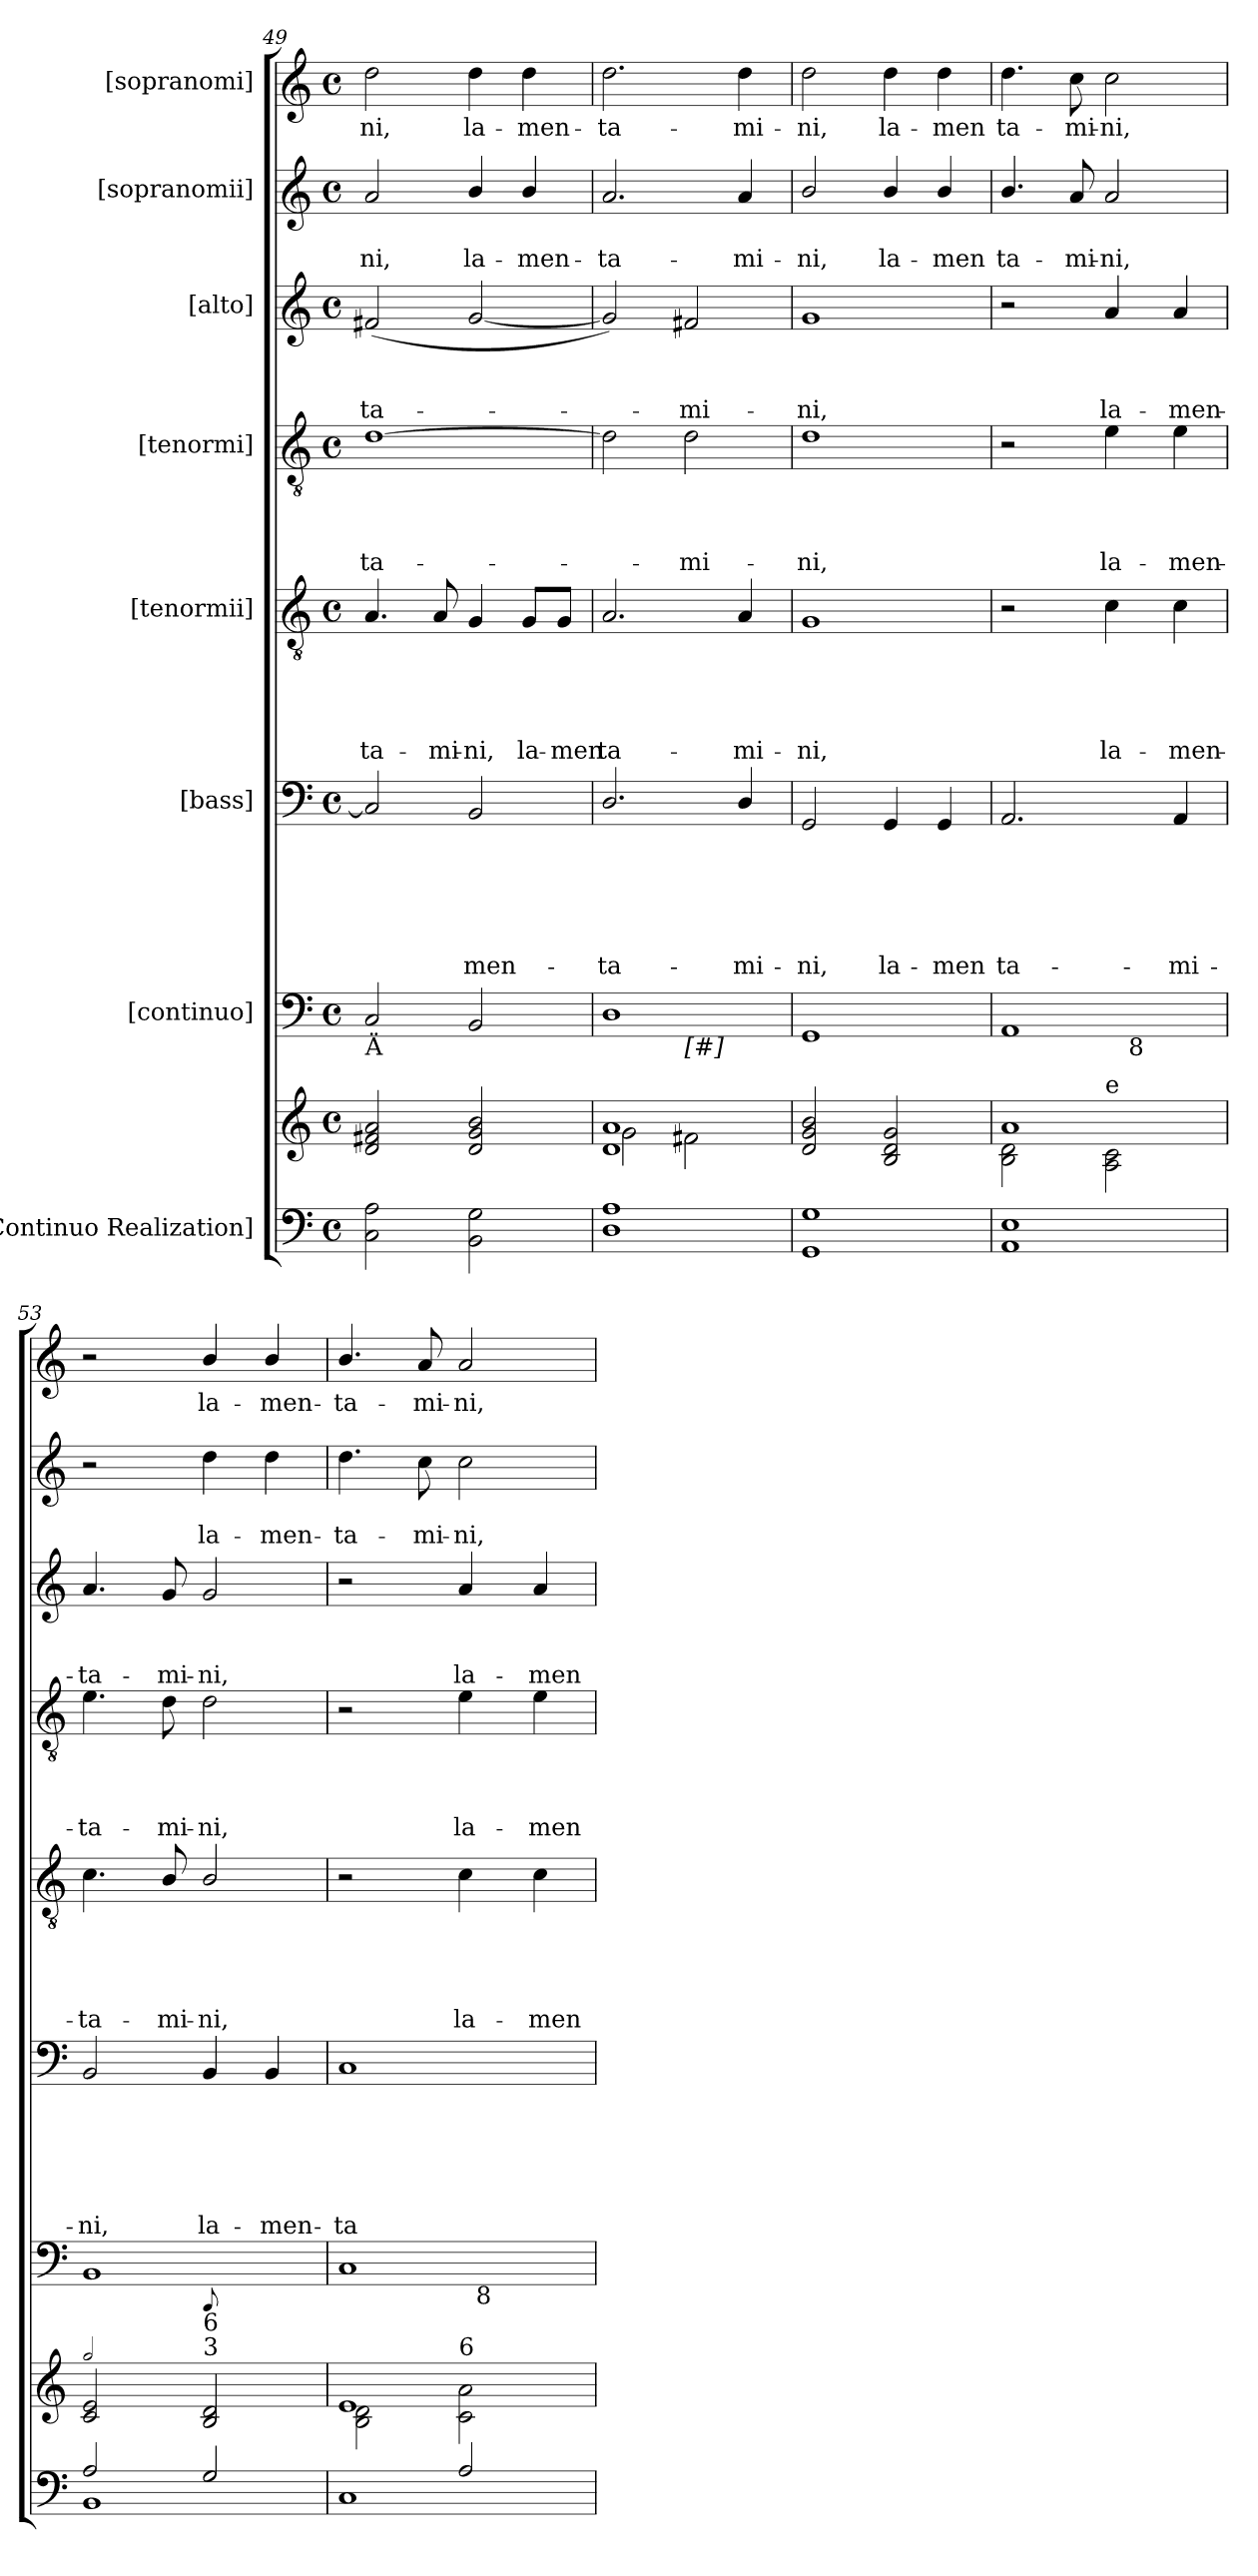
**kern	**kern	**kern	**kern	**text	**text	**text	**text	**text	**text	**kern	**text	**text	**text	**text	**text	**kern	**text	**text	**text	**text	**kern	**text	**text	**text	**kern	**text	**text	**kern	**text
*part8	*part8	*part7	*part6	*part6	*part6	*part6	*part6	*part6	*part6	*part5	*part5	*part5	*part5	*part5	*part5	*part4	*part4	*part4	*part4	*part4	*part3	*part3	*part3	*part3	*part2	*part2	*part2	*part1	*part1
*staff9	*staff8	*staff7	*staff6	*staff6	*staff6	*staff6	*staff6	*staff6	*staff6	*staff5	*staff5	*staff5	*staff5	*staff5	*staff5	*staff4	*staff4	*staff4	*staff4	*staff4	*staff3	*staff3	*staff3	*staff3	*staff2	*staff2	*staff2	*staff1	*staff1
*I"[Continuo Realization]	*	*I"[continuo]	*I"[bass]	*	*	*	*	*	*	*I"[tenormii]	*	*	*	*	*	*I"[tenormi]	*	*	*	*	*I"[alto]	*	*	*	*I"[sopranomii]	*	*	*I"[sopranomi]	*
*clefF4	*clefG2	*clefF4	*clefF4	*	*	*	*	*	*	*clefGv2	*	*	*	*	*	*clefGv2	*	*	*	*	*clefG2	*	*	*	*clefG2	*	*	*clefG2	*
*k[]	*k[]	*k[]	*k[]	*	*	*	*	*	*	*k[]	*	*	*	*	*	*k[]	*	*	*	*	*k[]	*	*	*	*k[]	*	*	*k[]	*
*C:	*C:	*C:	*C:	*	*	*	*	*	*	*C:	*	*	*	*	*	*C:	*	*	*	*	*C:	*	*	*	*C:	*	*	*C:	*
*M4/4	*M4/4	*M4/4	*M4/4	*	*	*	*	*	*	*M4/4	*	*	*	*	*	*M4/4	*	*	*	*	*M4/4	*	*	*	*M4/4	*	*	*M4/4	*
*met(c)	*met(c)	*met(c)	*met(c)	*	*	*	*	*	*	*met(c)	*	*	*	*	*	*met(c)	*	*	*	*	*met(c)	*	*	*	*met(c)	*	*	*met(c)	*
=49	=49	=49	=49	=49	=49	=49	=49	=49	=49	=49	=49	=49	=49	=49	=49	=49	=49	=49	=49	=49	=49	=49	=49	=49	=49	=49	=49	=49	=49
!	!	!LO:TX:b:t=Ä	!	!	!	!	!	!	!	!	!	!	!	!	!	!	!	!	!	!	!	!	!	!	!	!	!	!	!
!	!	!	!	!	!	!	!	!	!	!	!	!	!	!	!LO:LY:b	!	!	!	!	!LO:LY:b	!	!	!	!LO:LY:b	!	!	!LO:LY:b	!	!LO:LY:b
2C\> 2A\>	2d/ 2f#X/ 2a/	2C/	2C/]	.	.	.	.	.	.	4.A/	.	.	.	.	-ta-	[>1d	.	.	.	-ta-	(<2f#X/	.	.	-ta-	2a/	.	-ni,	2dd\	-ni,
!	!	!	!	!	!	!	!	!	!	!	!	!	!	!	!LO:LY:b	!	!	!	!	!	!	!	!	!	!	!	!	!	!
.	.	.	.	.	.	.	.	.	.	8A/	.	.	.	.	-mi-	.	.	.	.	.	.	.	.	.	.	.	.	.	.
!	!	!	!	!	!	!	!	!	!LO:LY:b	!	!	!	!	!	!LO:LY:b:rj	!	!	!	!	!	!	!	!	!	!	!	!LO:LY:b	!	!LO:LY:b
2BB\> 2G\>	2d/ 2g/ 2b/	2BB</	2BB/	.	.	.	.	.	-men-	4G/	.	.	.	.	-ni,	.	.	.	.	.	[<2g/	.	.	.	4b/	.	la-	4dd\	la-
!	!	!	!	!	!	!	!	!	!	!	!	!	!	!	!LO:LY:b	!	!	!	!	!	!	!	!	!	!	!	!LO:LY:b	!	!LO:LY:b
.	.	.	.	.	.	.	.	.	.	8G/L	.	.	.	.	la-	.	.	.	.	.	.	.	.	.	4b/	.	-men-	4dd\	-men-
!	!	!	!	!	!	!	!	!	!	!	!	!	!	!	!LO:LY:b	!	!	!	!	!	!	!	!	!	!	!	!	!	!
.	.	.	.	.	.	.	.	.	.	8G/J	.	.	.	.	-men-	.	.	.	.	.	.	.	.	.	.	.	.	.	.
=50	=50	=50	=50	=50	=50	=50	=50	=50	=50	=50	=50	=50	=50	=50	=50	=50	=50	=50	=50	=50	=50	=50	=50	=50	=50	=50	=50	=50	=50
*	*^	*	*	*	*	*	*	*	*	*	*	*	*	*	*	*	*	*	*	*	*	*	*	*	*	*	*	*	*
!	!	!	!	!	!	!	!	!	!	!LO:LY:b	!	!	!	!	!	!LO:LY:b	!	!	!	!	!	!	!	!	!	!	!	!LO:LY:b	!	!LO:LY:b
*	*	*	*^	*	*	*	*	*	*	*	*	*	*	*	*	*	*	*	*	*	*	*	*	*	*	*	*	*	*	*
1D 1A	1d 1a	2g\	1D	2ryy	2.D/	.	.	.	.	.	-ta-	2.A/	.	.	.	.	-ta-	2d\]	.	.	.	.	2g/])	.	.	.	2.a/	.	-ta-	2.dd\	-ta-
!	!	!	!	!LO:TX:b:t=[#]	!	!	!	!	!	!	!	!	!	!	!	!	!	!	!	!	!	!	!	!	!	!	!	!	!	!	!
!	!	!	!	!	!	!	!	!	!	!	!	!	!	!	!	!	!	!	!	!	!	!LO:LY:b	!	!	!	!LO:LY:b	!	!	!	!	!
.	.	2f#X\	.	2ryy	.	.	.	.	.	.	.	.	.	.	.	.	.	2d\	.	.	.	-mi-	2f#X/	.	.	-mi-	.	.	.	.	.
!	!	!	!	!	!	!	!	!	!	!	!LO:LY:b	!	!	!	!	!	!LO:LY:b	!	!	!	!	!	!	!	!	!	!	!	!LO:LY:b	!	!LO:LY:b
.	.	.	.	.	4D/	.	.	.	.	.	-mi-	4A/	.	.	.	.	-mi-	.	.	.	.	.	.	.	.	.	4a/	.	-mi-	4dd\	-mi-
*	*v	*v	*	*	*	*	*	*	*	*	*	*	*	*	*	*	*	*	*	*	*	*	*	*	*	*	*	*	*	*	*
=51	=51	=51	=51	=51	=51	=51	=51	=51	=51	=51	=51	=51	=51	=51	=51	=51	=51	=51	=51	=51	=51	=51	=51	=51	=51	=51	=51	=51	=51	=51
!	!	!	!	!	!	!	!	!	!	!LO:LY:b	!	!	!	!	!	!LO:LY:b	!	!	!	!	!LO:LY:b	!	!	!	!LO:LY:b	!	!	!LO:LY:b	!	!LO:LY:b
*	*	*v	*v	*	*	*	*	*	*	*	*	*	*	*	*	*	*	*	*	*	*	*	*	*	*	*	*	*	*	*
1GG 1G	2d/ 2g/ 2b/	1GG	2GG/	.	.	.	.	.	-ni,	1G	.	.	.	.	-ni,	1d	.	.	.	-ni,	1g	.	.	-ni,	2b/	.	-ni,	2dd\	-ni,
!	!	!	!	!	!	!	!	!	!LO:LY:b	!	!	!	!	!	!	!	!	!	!	!	!	!	!	!	!	!	!LO:LY:b	!	!LO:LY:b
.	2B/ 2d/ 2g/	.	4GG/	.	.	.	.	.	la-	.	.	.	.	.	.	.	.	.	.	.	.	.	.	.	4b/	.	la-	4dd\	la-
!	!	!	!	!	!	!	!	!	!LO:LY:b	!	!	!	!	!	!	!	!	!	!	!	!	!	!	!	!	!	!LO:LY:b	!	!LO:LY:b
.	.	.	4GG/	.	.	.	.	.	-men	.	.	.	.	.	.	.	.	.	.	.	.	.	.	.	4b/	.	-men	4dd\	-men
!!LO:PB:g=z
=52	=52	=52	=52	=52	=52	=52	=52	=52	=52	=52	=52	=52	=52	=52	=52	=52	=52	=52	=52	=52	=52	=52	=52	=52	=52	=52	=52	=52	=52
*	*^	*	*	*	*	*	*	*	*	*	*	*	*	*	*	*	*	*	*	*	*	*	*	*	*	*	*	*	*
!	!	!	!	!	!	!	!	!	!	!LO:LY:b	!	!	!	!	!	!	!	!	!	!	!	!	!	!	!	!	!	!LO:LY:b	!	!LO:LY:b
*	*	*	*^	*	*	*	*	*	*	*	*	*	*	*	*	*	*	*	*	*	*	*	*	*	*	*	*	*	*	*
1AA 1E	1a	2B\ 2d\	1AA	2ryy	2.AA/	.	.	.	.	.	ta-	2r	.	.	.	.	.	2r	.	.	.	.	2r	.	.	.	4.b/	.	ta-	4.dd\	ta-
!	!	!	!	!	!	!	!	!	!	!	!	!	!	!	!	!	!	!	!	!	!	!	!	!	!	!	!	!	!LO:LY:b	!	!LO:LY:b
.	.	.	.	.	.	.	.	.	.	.	.	.	.	.	.	.	.	.	.	.	.	.	.	.	.	.	8a/	.	-mi-	8cc\	-mi-
!	!	!LO:TX:a:t=e	!	!	!	!	!	!	!	!	!	!	!	!	!	!	!	!	!	!	!	!	!	!	!	!	!	!	!	!	!
!	!	!	!	!	!	!	!	!	!	!	!	!	!	!	!	!	!LO:LY:b	!	!	!	!	!LO:LY:b	!	!	!	!LO:LY:b	!	!	!LO:LY:b	!	!LO:LY:b
.	.	2A\ 2c\	.	16ryy	.	.	.	.	.	.	.	4c\	.	.	.	.	la-	4e\	.	.	.	la-	4a/	.	.	la-	2a/	.	-ni,	2cc\	-ni,
!	!	!	!	!LO:TX:b:t=8	!	!	!	!	!	!	!	!	!	!	!	!	!	!	!	!	!	!	!	!	!	!	!	!	!	!	!
.	.	.	.	4..ryy	.	.	.	.	.	.	.	.	.	.	.	.	.	.	.	.	.	.	.	.	.	.	.	.	.	.	.
!	!	!	!	!	!	!	!	!	!	!	!LO:LY:b	!	!	!	!	!	!LO:LY:b	!	!	!	!	!LO:LY:b	!	!	!	!LO:LY:b	!	!	!	!	!
.	.	.	.	.	4AA/	.	.	.	.	.	-mi-	4c\	.	.	.	.	-men-	4e\	.	.	.	-men-	4a/	.	.	-men-	.	.	.	.	.
*	*v	*v	*	*	*	*	*	*	*	*	*	*	*	*	*	*	*	*	*	*	*	*	*	*	*	*	*	*	*	*	*
=53	=53	=53	=53	=53	=53	=53	=53	=53	=53	=53	=53	=53	=53	=53	=53	=53	=53	=53	=53	=53	=53	=53	=53	=53	=53	=53	=53	=53	=53	=53
*^	*	*	*	*	*	*	*	*	*	*	*	*	*	*	*	*	*	*	*	*	*	*	*	*	*	*	*	*	*	*
!	!	!LO:TX:a:t=[2]	!	!	!	!	!	!	!	!	!	!	!	!	!	!	!	!	!	!	!	!	!	!	!	!	!	!	!	!	!
!	!	!	!	!	!	!	!	!	!	!	!LO:LY:b	!	!	!	!	!	!LO:LY:b	!	!	!	!	!LO:LY:b	!	!	!	!LO:LY:b	!	!	!	!	!
2A/	1BB	2c/ 2e/	1BB	2ryy	2BB/	.	.	.	.	.	-ni,	4.c\	.	.	.	.	-ta-	4.e\	.	.	.	-ta-	4.a/	.	.	-ta-	2r	.	.	2r	.
!	!	!	!	!	!	!	!	!	!	!	!	!	!	!	!	!	!LO:LY:b	!	!	!	!	!LO:LY:b	!	!	!	!LO:LY:b	!	!	!	!	!
.	.	.	.	.	.	.	.	.	.	.	.	8B/	.	.	.	.	-mi-	8d\	.	.	.	-mi-	8g/	.	.	-mi-	.	.	.	.	.
!	!	!	!	!LO:TX:b:t=[8]	!	!	!	!	!	!	!	!	!	!	!	!	!	!	!	!	!	!	!	!	!	!	!	!	!	!	!
!	!	!LO:TX:a:t=3	!	!	!	!	!	!	!	!	!	!	!	!	!	!	!	!	!	!	!	!	!	!	!	!	!	!	!	!	!
!	!	!LO:TX:a:t=6	!	!	!	!	!	!	!	!	!	!	!	!	!	!	!	!	!	!	!	!	!	!	!	!	!	!	!	!	!
!	!	!	!	!	!	!	!	!	!	!	!LO:LY:b	!	!	!	!	!	!LO:LY:b	!	!	!	!	!LO:LY:b	!	!	!	!LO:LY:b	!	!	!LO:LY:b	!	!LO:LY:b
2G/	.	2B/ 2d/	.	2ryy	4BB/	.	.	.	.	.	la-	2B/	.	.	.	.	-ni,	2d\	.	.	.	-ni,	2g/	.	.	-ni,	4dd\	.	la-	4b/	la-
!	!	!	!	!	!	!	!	!	!	!	!LO:LY:b	!	!	!	!	!	!	!	!	!	!	!	!	!	!	!	!	!	!LO:LY:b	!	!LO:LY:b
.	.	.	.	.	4BB/	.	.	.	.	.	-men-	.	.	.	.	.	.	.	.	.	.	.	.	.	.	.	4dd\	.	-men-	4b/	-men-
=54	=54	=54	=54	=54	=54	=54	=54	=54	=54	=54	=54	=54	=54	=54	=54	=54	=54	=54	=54	=54	=54	=54	=54	=54	=54	=54	=54	=54	=54	=54	=54
*	*	*^	*	*	*	*	*	*	*	*	*	*	*	*	*	*	*	*	*	*	*	*	*	*	*	*	*	*	*	*	*
*	*	*	*^	*	*	*	*	*	*	*	*	*	*	*	*	*	*	*	*	*	*	*	*	*	*	*	*	*	*	*	*	*
!	!	!	!	!	!	!	!	!	!	!	!	!	!LO:LY:b	!	!	!	!	!	!	!	!	!	!	!	!	!	!	!	!	!	!LO:LY:b	!	!LO:LY:b
1C	2ryy	2ryy	1e	2B\ 2d\	1C	2ryy	1C	.	.	.	.	.	-ta-	2r	.	.	.	.	.	2r	.	.	.	.	2r	.	.	.	4.dd\	.	-ta-	4.b/	-ta-
!	!	!	!	!	!	!	!	!	!	!	!	!	!	!	!	!	!	!	!	!	!	!	!	!	!	!	!	!	!	!	!LO:LY:b	!	!LO:LY:b
.	.	.	.	.	.	.	.	.	.	.	.	.	.	.	.	.	.	.	.	.	.	.	.	.	.	.	.	.	8cc\	.	-mi-	8a/	-mi-
!	!	!LO:TX:a:t=6	!	!	!	!	!	!	!	!	!	!	!	!	!	!	!	!	!	!	!	!	!	!	!	!	!	!	!	!	!	!	!
!	!	!	!	!	!	!	!	!	!	!	!	!	!	!	!	!	!	!	!LO:LY:b	!	!	!	!	!LO:LY:b	!	!	!	!LO:LY:b	!	!	!LO:LY:b	!	!LO:LY:b
.	2A/	2ryy	.	2c\ 2a\	.	32ryy	.	.	.	.	.	.	.	4c\	.	.	.	.	la-	4e\	.	.	.	la-	4a/	.	.	la-	2cc\	.	-ni,	2a/	-ni,
!	!	!	!	!	!	!LO:TX:b:t=8	!	!	!	!	!	!	!	!	!	!	!	!	!	!	!	!	!	!	!	!	!	!	!	!	!	!	!
.	.	.	.	.	.	4...ryy	.	.	.	.	.	.	.	.	.	.	.	.	.	.	.	.	.	.	.	.	.	.	.	.	.	.	.
!	!	!	!	!	!	!	!	!	!	!	!	!	!	!	!	!	!	!	!LO:LY:b	!	!	!	!	!LO:LY:b	!	!	!	!LO:LY:b	!	!	!	!	!
.	.	.	.	.	.	.	.	.	.	.	.	.	.	4c\	.	.	.	.	-men-	4e\	.	.	.	-men-	4a/	.	.	-men-	.	.	.	.	.
*v	*v	*	*	*	*v	*v	*	*	*	*	*	*	*	*	*	*	*	*	*	*	*	*	*	*	*	*	*	*	*	*	*	*	*
*	*v	*v	*v	*	*	*	*	*	*	*	*	*	*	*	*	*	*	*	*	*	*	*	*	*	*	*	*	*	*	*	*
=	=	=	=	=	=	=	=	=	=	=	=	=	=	=	=	=	=	=	=	=	=	=	=	=	=	=	=	=	=
*-	*-	*-	*-	*-	*-	*-	*-	*-	*-	*-	*-	*-	*-	*-	*-	*-	*-	*-	*-	*-	*-	*-	*-	*-	*-	*-	*-	*-	*-
